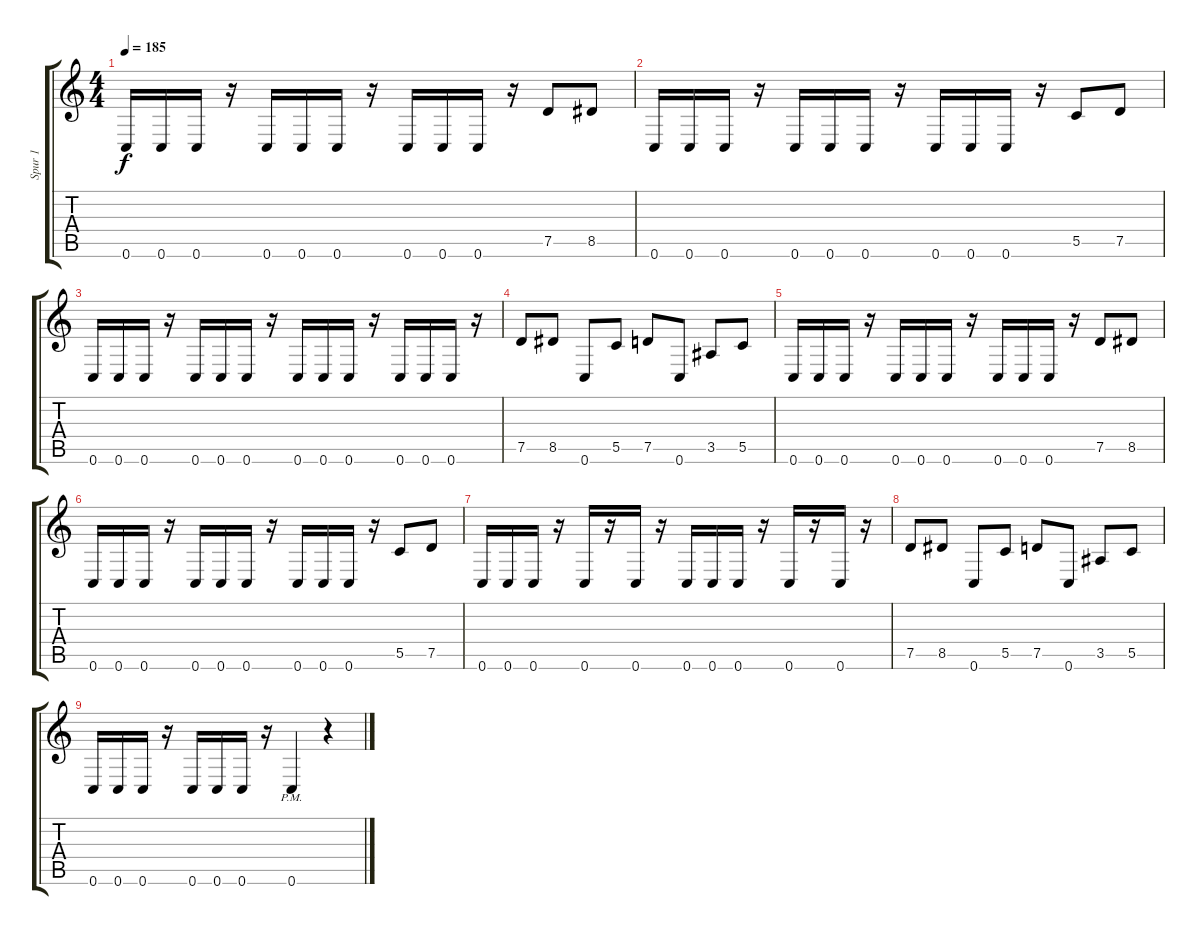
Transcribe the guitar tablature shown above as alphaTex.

\track ("Spur 1" "Spur 1") {instrument distortionguitar}
\staff {score tabs}
\tuning (D4 A3 F3 C3 G2 C2) {hide}
\ts (4 4)
\tempo 185
\clef g2
\ks c
0.6.16{dy f} 0.6.16 0.6.16 r.16 0.6.16 0.6.16 0.6.16 r.16 0.6.16 0.6.16 0.6.16 r.16 7.5.8 8.5.8 |
0.6.16 0.6.16 0.6.16 r.16 0.6.16 0.6.16 0.6.16 r.16 0.6.16 0.6.16 0.6.16 r.16 5.5.8 7.5.8 |
0.6.16 0.6.16 0.6.16 r.16 0.6.16 0.6.16 0.6.16 r.16 0.6.16 0.6.16 0.6.16 r.16 0.6.16 0.6.16 0.6.16 r.16 |
7.5.8 8.5.8 0.6.8 5.5.8 7.5.8 0.6.8 3.5.8 5.5.8 |
0.6.16 0.6.16 0.6.16 r.16 0.6.16 0.6.16 0.6.16 r.16 0.6.16 0.6.16 0.6.16 r.16 7.5.8 8.5.8 |
0.6.16 0.6.16 0.6.16 r.16 0.6.16 0.6.16 0.6.16 r.16 0.6.16 0.6.16 0.6.16 r.16 5.5.8 7.5.8 |
0.6.16 0.6.16 0.6.16 r.16 0.6.16 r.16 0.6.16 r.16 0.6.16 0.6.16 0.6.16 r.16 0.6.16 r.16 0.6.16 r.16 |
7.5.8 8.5.8 0.6.8 5.5.8 7.5.8 0.6.8 3.5.8 5.5.8 |
0.6.16 0.6.16 0.6.16 r.16 0.6.16 0.6.16 0.6.16 r.16 0.6{pm}.4 r.4
